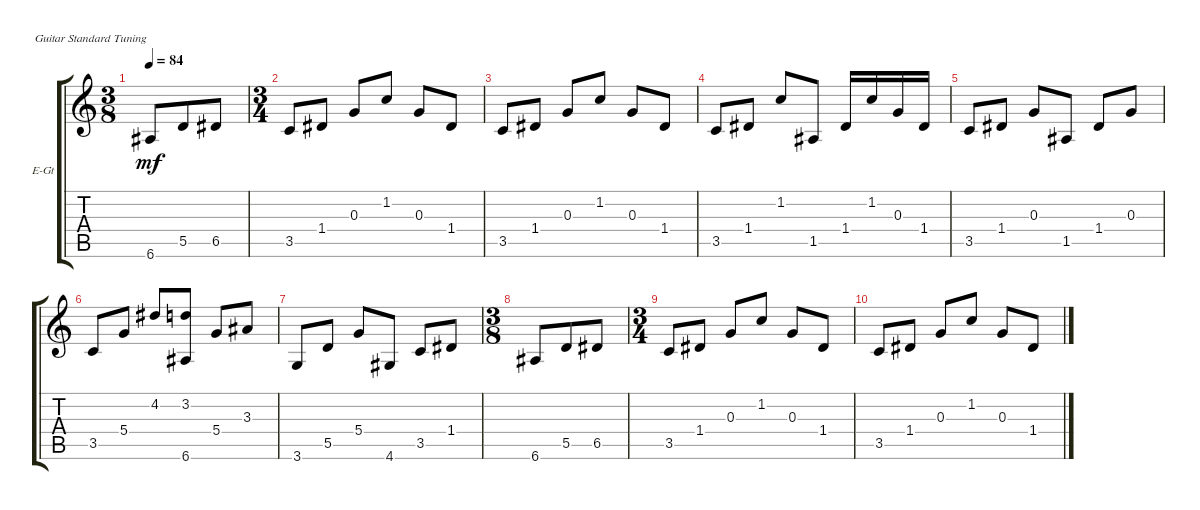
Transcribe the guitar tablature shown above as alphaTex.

\defaultSystemsLayout 4
\bracketExtendMode groupsimilarinstruments
\firstSystemTrackNameOrientation horizontal
\otherSystemsTrackNameOrientation horizontal
\track ("Electric Guitar" "E-Gt") {instrument electricguitarclean}
\staff {score tabs}
\tuning (E4 B3 G3 D3 A2 E2)
\ts (3 8)
\tempo 84
\clef g2
\ks c
6.6.8{dy mf} 5.5.8 6.5.8 |
\ts (3 4)
3.5.8 1.4.8 0.3.8 1.2.8 0.3.8 1.4.8 |
3.5.8 1.4.8 0.3.8 1.2.8 0.3.8 1.4.8 |
3.5.8 1.4.8 1.2.8 1.5.8 1.4.16 1.2.16 0.3.16 1.4.16 |
3.5.8 1.4.8 0.3.8 1.5.8 1.4.8 0.3.8 |
3.5.8 5.4.8 4.2.8 (3.2 6.6).8 5.4.8 3.3.8 |
3.6.8 5.5.8 5.4.8 4.6.8 3.5.8 1.4.8 |
\ts (3 8)
6.6.8 5.5.8 6.5.8 |
\ts (3 4)
3.5.8 1.4.8 0.3.8 1.2.8 0.3.8 1.4.8 |
3.5.8 1.4.8 0.3.8 1.2.8 0.3.8 1.4.8
